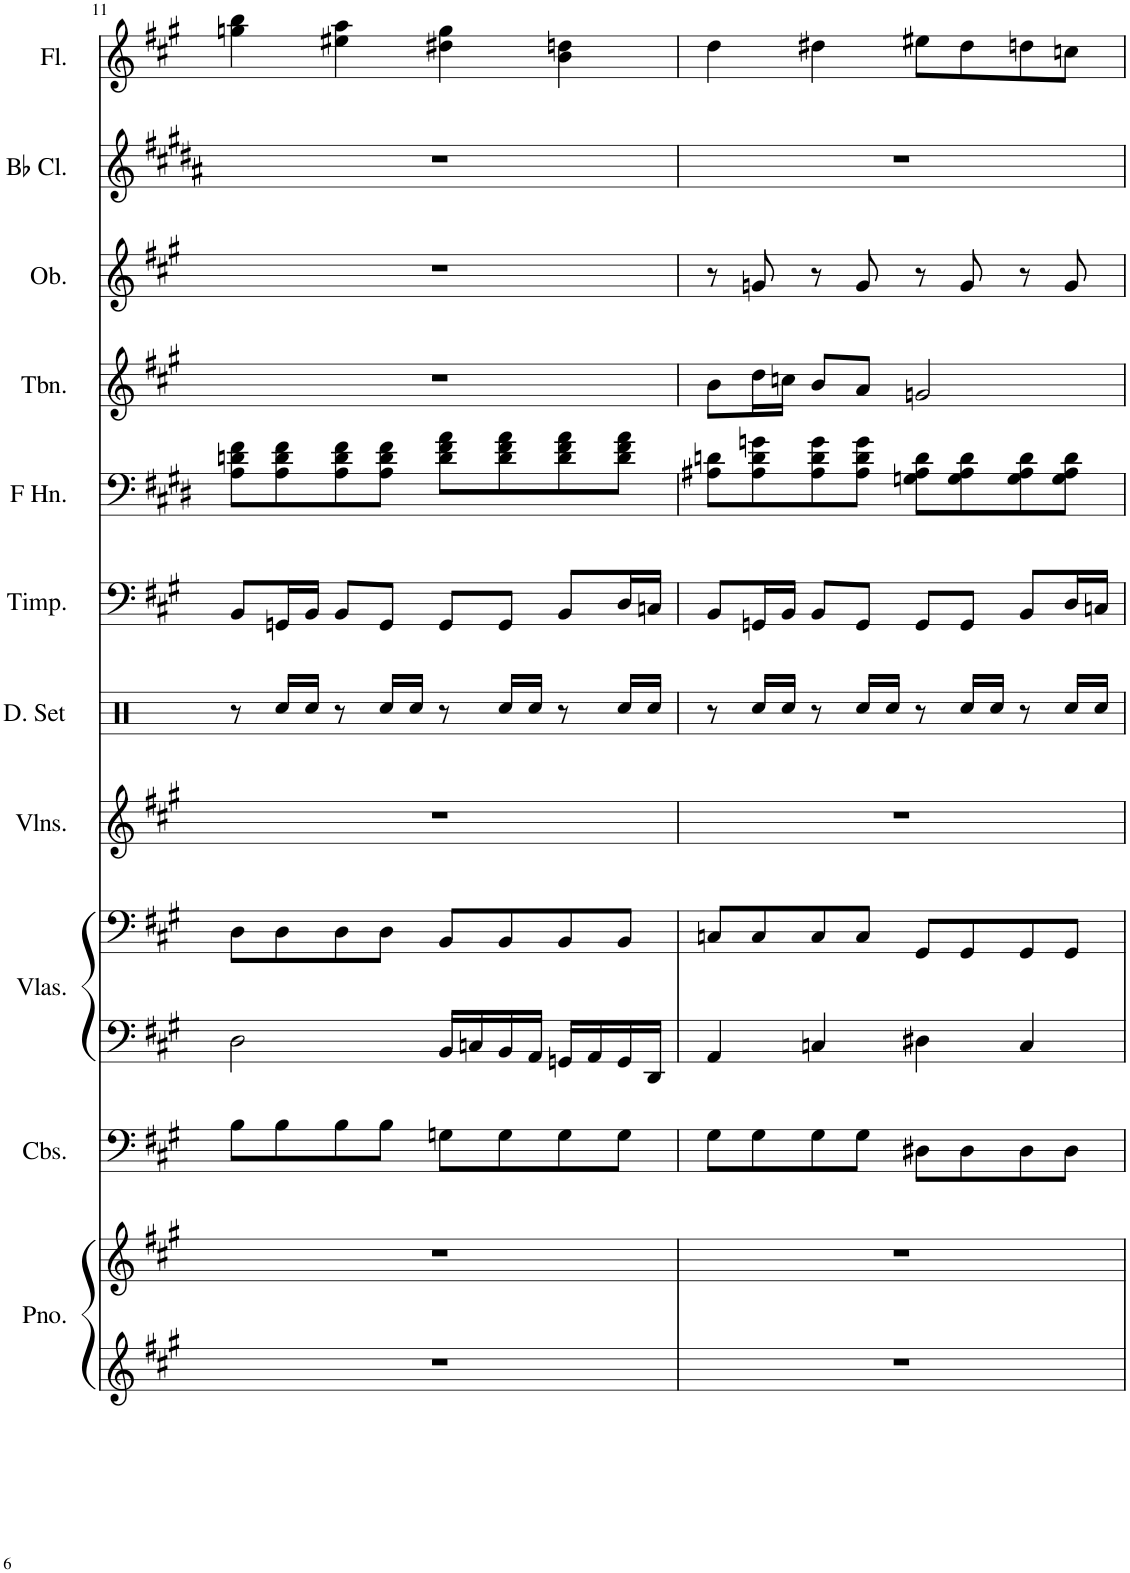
**kern	**kern	**kern	**kern	**kern	**kern	**kern	**kern	**kern	**kern	**kern	**kern	**kern
*part11	*part11	*part10	*part9	*part9	*part8	*part7	*part6	*part5	*part4	*part3	*part2	*part1
*staff13	*staff12	*staff11	*staff10	*staff9	*staff8	*staff7	*staff6	*staff5	*staff4	*staff3	*staff2	*staff1
*I"Pf.	*	*I"Contrabasses	*I"Violas	*	*I"Violins	*I"Drumset	*I"Timpani	*I"Horn in F	*I"Trombone	*I"Oboe	*I"Bb Clarinet	*I"Flute
*	*	*I'Cbs.	*I'Vlas.	*	*I'Vlns.	*I'D. Set	*I'Timp.	*	*I'Tbn.	*I'Ob.	*I'Bb Cl.	*I'Fl.
!!LO:PB:g=z
*clefG2	*clefG2	*clefF4	*clefF4	*clefF4	*clefG2	*clefX	*clefF4	*clefF4	*clefG2	*clefG2	*clefG2	*clefG2
*	*	*Trd7c12	*	*	*	*	*	*Trd4c7	*	*	*Trd1c2	*
*k[f#c#g#]	*k[f#c#g#]	*k[f#c#g#]	*k[f#c#g#]	*k[f#c#g#]	*k[f#c#g#]	*k[]	*k[f#c#g#]	*k[f#c#g#d#]	*k[f#c#g#]	*k[f#c#g#]	*k[f#c#g#d#a#]	*k[f#c#g#]
*M4/4	*M4/4	*M4/4	*M4/4	*M4/4	*M4/4	*M4/4	*M4/4	*M4/4	*M4/4	*M4/4	*M4/4	*M4/4
=11	=11	=11	=11	=11	=11	=11	=11	=11	=11	=11	=11	=11
1r	1r	8B\L	2D\	8D\L	1r	8r	8BB/L	8A\ 8dn\ 8f#\L	1r	1r	1r	4ggn\ 4bb\
.	.	8B\	.	8D\	.	16Rcc/LL	16GGn/L	8A\ 8d\ 8f#\	.	.	.	.
.	.	.	.	.	.	16Rcc/JJ	16BB/JJ	.	.	.	.	.
.	.	8B\	.	8D\	.	8r	8BB/L	8A\ 8d\ 8f#\	.	.	.	4ee#X\ 4aa\
.	.	8B\J	.	8D\J	.	16Rcc/LL	8GG/J	8A\ 8d\ 8f#\J	.	.	.	.
.	.	.	.	.	.	16Rcc/JJ	.	.	.	.	.	.
.	.	8Gn\L	16BB/LL	8BB/L	.	8r	8GG/L	8d\ 8f#\ 8a\L	.	.	.	4dd#X\ 4gg\
.	.	.	16Cn/	.	.	.	.	.	.	.	.	.
.	.	8G\	16BB/	8BB/	.	16Rcc/LL	8GG/J	8d\ 8f#\ 8a\	.	.	.	.
.	.	.	16AA/JJ	.	.	16Rcc/JJ	.	.	.	.	.	.
.	.	8G\	16GGn/LL	8BB/	.	8r	8BB/L	8d\ 8f#\ 8a\	.	.	.	4b\ 4ddn\
.	.	.	16AA/	.	.	.	.	.	.	.	.	.
.	.	8G\J	16GG/	8BB/J	.	16Rcc/LL	16D/L	8d\ 8f#\ 8a\J	.	.	.	.
.	.	.	16DD/JJ	.	.	16Rcc/JJ	16Cn/JJ	.	.	.	.	.
=12	=12	=12	=12	=12	=12	=12	=12	=12	=12	=12	=12	=12
1r	1r	8G#\L	4AA/	8Cn/L	1r	8r	8BB/L	8A#X\ 8dn\L	8b\L	8r	1r	4dd\
.	.	8G#\	.	8C/	.	16Rcc/LL	16GGn/L	8A#\ 8d\ 8gn\	16dd\L	8gn/	.	.
.	.	.	.	.	.	16Rcc/JJ	16BB/JJ	.	16ccn\JJ	.	.	.
.	.	8G#\	4Cn/	8C/	.	8r	8BB/L	8A#\ 8d\ 8g\	8b/L	8r	.	4dd#X\
.	.	8G#\J	.	8C/J	.	16Rcc/LL	8GG/J	8A#\ 8d\ 8g\J	8a/J	8g/	.	.
.	.	.	.	.	.	16Rcc/JJ	.	.	.	.	.	.
.	.	8D#X\L	4D#X\	8GG#/L	.	8r	8GG/L	8Gn\ 8A#\ 8d\L	2gn/	8r	.	8ee#X\L
.	.	8D#\	.	8GG#/	.	16Rcc/LL	8GG/J	8G\ 8A#\ 8d\	.	8g/	.	8dd#\
.	.	.	.	.	.	16Rcc/JJ	.	.	.	.	.	.
.	.	8D#\	4C/	8GG#/	.	8r	8BB/L	8G\ 8A#\ 8d\	.	8r	.	8ddn\
.	.	8D#\J	.	8GG#/J	.	16Rcc/LL	16D/L	8G\ 8A#\ 8d\J	.	8g/	.	8ccn\J
.	.	.	.	.	.	16Rcc/JJ	16Cn/JJ	.	.	.	.	.
=	=	=	=	=	=	=	=	=	=	=	=	=
*-	*-	*-	*-	*-	*-	*-	*-	*-	*-	*-	*-	*-
